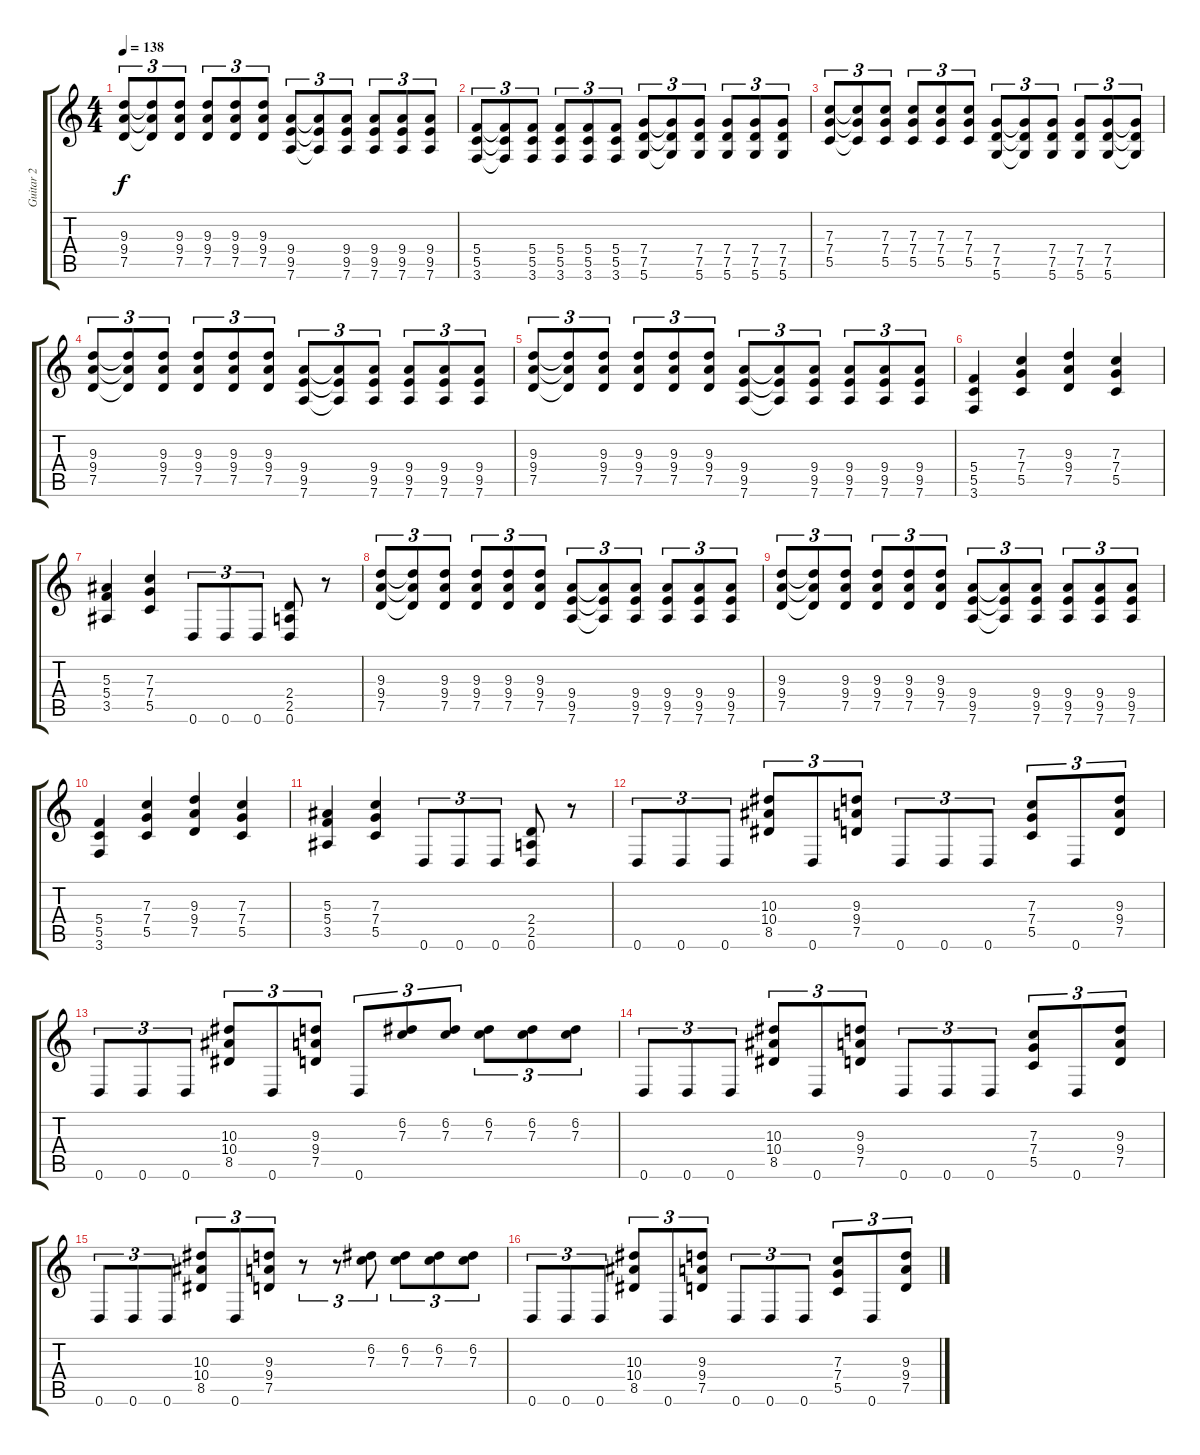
\track ("Guitar 2" "Guitar 2") {instrument distortionguitar}
\staff {score tabs}
\tuning (D4 A3 F3 C3 G2 D2) {hide}
\ts (4 4)
\tempo 138
\clef g2
\ks c
(9.3 9.4 7.5).8{tu (3 2) dy f} (9.3{t} 9.4{t} 7.5{t}).8{tu (3 2)} (9.3 9.4 7.5).8{tu (3 2)} (9.3 9.4 7.5).8{tu (3 2)} (9.3 9.4 7.5).8{tu (3 2)} (9.3 9.4 7.5).8{tu (3 2)} (9.4 9.5 7.6).8{tu (3 2)} (9.4{t} 9.5{t} 7.6{t}).8{tu (3 2)} (9.4 9.5 7.6).8{tu (3 2)} (9.4 9.5 7.6).8{tu (3 2)} (9.4 9.5 7.6).8{tu (3 2)} (9.4 9.5 7.6).8{tu (3 2)} |
(5.4 5.5 3.6).8{tu (3 2)} (5.4{t} 5.5{t} 3.6{t}).8{tu (3 2)} (5.4 5.5 3.6).8{tu (3 2)} (5.4 5.5 3.6).8{tu (3 2)} (5.4 5.5 3.6).8{tu (3 2)} (5.4 5.5 3.6).8{tu (3 2)} (7.4 7.5 5.6).8{tu (3 2)} (7.4{t} 7.5{t} 5.6{t}).8{tu (3 2)} (7.4 7.5 5.6).8{tu (3 2)} (7.4 7.5 5.6).8{tu (3 2)} (7.4 7.5 5.6).8{tu (3 2)} (7.4 7.5 5.6).8{tu (3 2)} |
(7.3 7.4 5.5).8{tu (3 2)} (7.3{t} 7.4{t} 5.5{t}).8{tu (3 2)} (7.3 7.4 5.5).8{tu (3 2)} (7.3 7.4 5.5).8{tu (3 2)} (7.3 7.4 5.5).8{tu (3 2)} (7.3 7.4 5.5).8{tu (3 2)} (7.4 7.5 5.6).8{tu (3 2)} (7.4{t} 7.5{t} 5.6{t}).8{tu (3 2)} (7.4 7.5 5.6).8{tu (3 2)} (7.4 7.5 5.6).8{tu (3 2)} (7.4 7.5 5.6).8{tu (3 2)} (7.4{t} 7.5{t} 5.6{t}).8{tu (3 2)} |
(9.3 9.4 7.5).8{tu (3 2)} (9.3{t} 9.4{t} 7.5{t}).8{tu (3 2)} (9.3 9.4 7.5).8{tu (3 2)} (9.3 9.4 7.5).8{tu (3 2)} (9.3 9.4 7.5).8{tu (3 2)} (9.3 9.4 7.5).8{tu (3 2)} (9.4 9.5 7.6).8{tu (3 2)} (9.4{t} 9.5{t} 7.6{t}).8{tu (3 2)} (9.4 9.5 7.6).8{tu (3 2)} (9.4 9.5 7.6).8{tu (3 2)} (9.4 9.5 7.6).8{tu (3 2)} (9.4 9.5 7.6).8{tu (3 2)} |
(9.3 9.4 7.5).8{tu (3 2)} (9.3{t} 9.4{t} 7.5{t}).8{tu (3 2)} (9.3 9.4 7.5).8{tu (3 2)} (9.3 9.4 7.5).8{tu (3 2)} (9.3 9.4 7.5).8{tu (3 2)} (9.3 9.4 7.5).8{tu (3 2)} (9.4 9.5 7.6).8{tu (3 2)} (9.4{t} 9.5{t} 7.6{t}).8{tu (3 2)} (9.4 9.5 7.6).8{tu (3 2)} (9.4 9.5 7.6).8{tu (3 2)} (9.4 9.5 7.6).8{tu (3 2)} (9.4 9.5 7.6).8{tu (3 2)} |
(5.4 5.5 3.6).4 (7.3 7.4 5.5).4 (9.3 9.4 7.5).4 (7.3 7.4 5.5).4 |
(5.3 5.4 3.5).4 (7.3 7.4 5.5).4 0.6.8{tu (3 2)} 0.6.8{tu (3 2)} 0.6.8{tu (3 2)} (2.4 2.5 0.6).8 r.8 |
(9.3 9.4 7.5).8{tu (3 2)} (9.3{t} 9.4{t} 7.5{t}).8{tu (3 2)} (9.3 9.4 7.5).8{tu (3 2)} (9.3 9.4 7.5).8{tu (3 2)} (9.3 9.4 7.5).8{tu (3 2)} (9.3 9.4 7.5).8{tu (3 2)} (9.4 9.5 7.6).8{tu (3 2)} (9.4{t} 9.5{t} 7.6{t}).8{tu (3 2)} (9.4 9.5 7.6).8{tu (3 2)} (9.4 9.5 7.6).8{tu (3 2)} (9.4 9.5 7.6).8{tu (3 2)} (9.4 9.5 7.6).8{tu (3 2)} |
(9.3 9.4 7.5).8{tu (3 2)} (9.3{t} 9.4{t} 7.5{t}).8{tu (3 2)} (9.3 9.4 7.5).8{tu (3 2)} (9.3 9.4 7.5).8{tu (3 2)} (9.3 9.4 7.5).8{tu (3 2)} (9.3 9.4 7.5).8{tu (3 2)} (9.4 9.5 7.6).8{tu (3 2)} (9.4{t} 9.5{t} 7.6{t}).8{tu (3 2)} (9.4 9.5 7.6).8{tu (3 2)} (9.4 9.5 7.6).8{tu (3 2)} (9.4 9.5 7.6).8{tu (3 2)} (9.4 9.5 7.6).8{tu (3 2)} |
(5.4 5.5 3.6).4 (7.3 7.4 5.5).4 (9.3 9.4 7.5).4 (7.3 7.4 5.5).4 |
(5.3 5.4 3.5).4 (7.3 7.4 5.5).4 0.6.8{tu (3 2)} 0.6.8{tu (3 2)} 0.6.8{tu (3 2)} (2.4 2.5 0.6).8 r.8 |
0.6.8{tu (3 2)} 0.6.8{tu (3 2)} 0.6.8{tu (3 2)} (10.3 10.4 8.5).8{tu (3 2)} 0.6.8{tu (3 2)} (9.3 9.4 7.5).8{tu (3 2)} 0.6.8{tu (3 2)} 0.6.8{tu (3 2)} 0.6.8{tu (3 2)} (7.3 7.4 5.5).8{tu (3 2)} 0.6.8{tu (3 2)} (9.3 9.4 7.5).8{tu (3 2)} |
0.6.8{tu (3 2)} 0.6.8{tu (3 2)} 0.6.8{tu (3 2)} (10.3 10.4 8.5).8{tu (3 2)} 0.6.8{tu (3 2)} (9.3 9.4 7.5).8{tu (3 2)} 0.6.8{tu (3 2)} (6.2 7.3).8{tu (3 2)} (6.2 7.3).8{tu (3 2)} (6.2 7.3).8{tu (3 2)} (6.2 7.3).8{tu (3 2)} (6.2 7.3).8{tu (3 2)} |
0.6.8{tu (3 2)} 0.6.8{tu (3 2)} 0.6.8{tu (3 2)} (10.3 10.4 8.5).8{tu (3 2)} 0.6.8{tu (3 2)} (9.3 9.4 7.5).8{tu (3 2)} 0.6.8{tu (3 2)} 0.6.8{tu (3 2)} 0.6.8{tu (3 2)} (7.3 7.4 5.5).8{tu (3 2)} 0.6.8{tu (3 2)} (9.3 9.4 7.5).8{tu (3 2)} |
0.6.8{tu (3 2)} 0.6.8{tu (3 2)} 0.6.8{tu (3 2)} (10.3 10.4 8.5).8{tu (3 2)} 0.6.8{tu (3 2)} (9.3 9.4 7.5).8{tu (3 2)} r.8{tu (3 2)} r.8{tu (3 2)} (6.2 7.3).8{tu (3 2)} (6.2 7.3).8{tu (3 2)} (6.2 7.3).8{tu (3 2)} (6.2 7.3).8{tu (3 2)} |
0.6.8{tu (3 2)} 0.6.8{tu (3 2)} 0.6.8{tu (3 2)} (10.3 10.4 8.5).8{tu (3 2)} 0.6.8{tu (3 2)} (9.3 9.4 7.5).8{tu (3 2)} 0.6.8{tu (3 2)} 0.6.8{tu (3 2)} 0.6.8{tu (3 2)} (7.3 7.4 5.5).8{tu (3 2)} 0.6.8{tu (3 2)} (9.3 9.4 7.5).8{tu (3 2)}
